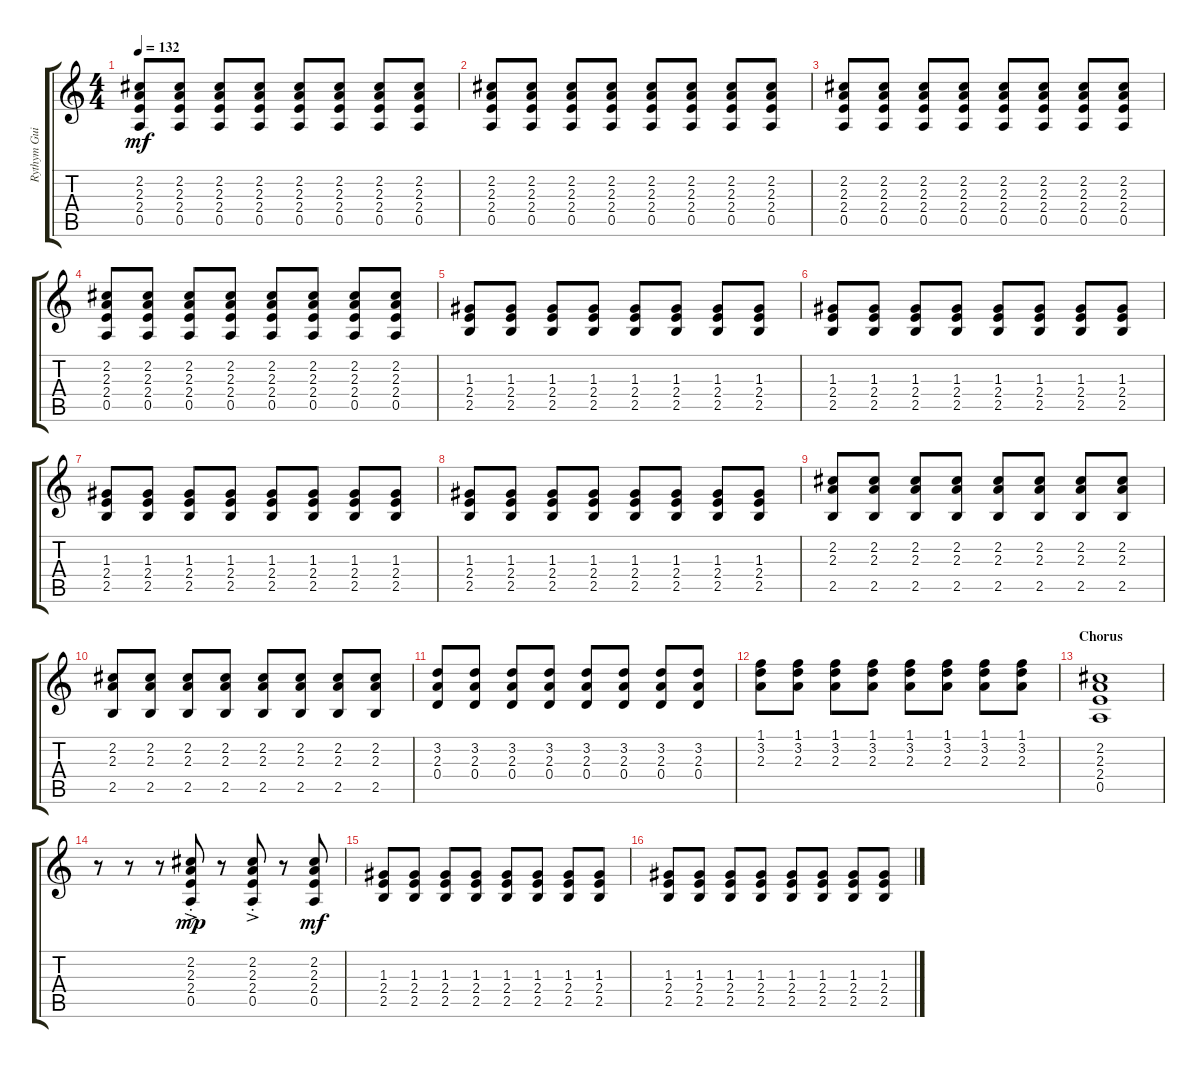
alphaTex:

\track ("Rythym Guitar" "Rythym Gui") {instrument acousticguitarsteel}
\staff {score tabs}
\tuning (E4 B3 G3 D3 A2 E2) {hide}
\ts (4 4)
\tempo 132
\clef g2
\ks c
(2.2 2.3 2.4 0.5).8{dy mf} (2.2 2.3 2.4 0.5).8 (2.2 2.3 2.4 0.5).8 (2.2 2.3 2.4 0.5).8 (2.2 2.3 2.4 0.5).8 (2.2 2.3 2.4 0.5).8 (2.2 2.3 2.4 0.5).8 (2.2 2.3 2.4 0.5).8 |
(2.2 2.3 2.4 0.5).8 (2.2 2.3 2.4 0.5).8 (2.2 2.3 2.4 0.5).8 (2.2 2.3 2.4 0.5).8 (2.2 2.3 2.4 0.5).8 (2.2 2.3 2.4 0.5).8 (2.2 2.3 2.4 0.5).8 (2.2 2.3 2.4 0.5).8 |
(2.2 2.3 2.4 0.5).8 (2.2 2.3 2.4 0.5).8 (2.2 2.3 2.4 0.5).8 (2.2 2.3 2.4 0.5).8 (2.2 2.3 2.4 0.5).8 (2.2 2.3 2.4 0.5).8 (2.2 2.3 2.4 0.5).8 (2.2 2.3 2.4 0.5).8 |
(2.2 2.3 2.4 0.5).8 (2.2 2.3 2.4 0.5).8 (2.2 2.3 2.4 0.5).8 (2.2 2.3 2.4 0.5).8 (2.2 2.3 2.4 0.5).8 (2.2 2.3 2.4 0.5).8 (2.2 2.3 2.4 0.5).8 (2.2 2.3 2.4 0.5).8 |
(1.3 2.4 2.5).8 (1.3 2.4 2.5).8 (1.3 2.4 2.5).8 (1.3 2.4 2.5).8 (1.3 2.4 2.5).8 (1.3 2.4 2.5).8 (1.3 2.4 2.5).8 (1.3 2.4 2.5).8 |
(1.3 2.4 2.5).8 (1.3 2.4 2.5).8 (1.3 2.4 2.5).8 (1.3 2.4 2.5).8 (1.3 2.4 2.5).8 (1.3 2.4 2.5).8 (1.3 2.4 2.5).8 (1.3 2.4 2.5).8 |
(1.3 2.4 2.5).8 (1.3 2.4 2.5).8 (1.3 2.4 2.5).8 (1.3 2.4 2.5).8 (1.3 2.4 2.5).8 (1.3 2.4 2.5).8 (1.3 2.4 2.5).8 (1.3 2.4 2.5).8 |
(1.3 2.4 2.5).8 (1.3 2.4 2.5).8 (1.3 2.4 2.5).8 (1.3 2.4 2.5).8 (1.3 2.4 2.5).8 (1.3 2.4 2.5).8 (1.3 2.4 2.5).8 (1.3 2.4 2.5).8 |
(2.2 2.3 2.5).8 (2.2 2.3 2.5).8 (2.2 2.3 2.5).8 (2.2 2.3 2.5).8 (2.2 2.3 2.5).8 (2.2 2.3 2.5).8 (2.2 2.3 2.5).8 (2.2 2.3 2.5).8 |
(2.2 2.3 2.5).8 (2.2 2.3 2.5).8 (2.2 2.3 2.5).8 (2.2 2.3 2.5).8 (2.2 2.3 2.5).8 (2.2 2.3 2.5).8 (2.2 2.3 2.5).8 (2.2 2.3 2.5).8 |
(3.2 2.3 0.4).8 (3.2 2.3 0.4).8 (3.2 2.3 0.4).8 (3.2 2.3 0.4).8 (3.2 2.3 0.4).8 (3.2 2.3 0.4).8 (3.2 2.3 0.4).8 (3.2 2.3 0.4).8 |
(1.1 3.2 2.3).8 (1.1 3.2 2.3).8 (1.1 3.2 2.3).8 (1.1 3.2 2.3).8 (1.1 3.2 2.3).8 (1.1 3.2 2.3).8 (1.1 3.2 2.3).8 (1.1 3.2 2.3).8 |
\section ("" "Chorus")
(2.2 2.3 2.4 0.5).1 |
r.8 r.8 r.8 (2.2{ac st} 2.3{ac st} 2.4{ac st} 0.5{ac st}).8{dy mp} r.8 (2.2{ac st} 2.3{ac st} 2.4{ac st} 0.5{ac st}).8 r.8 (2.2 2.3 2.4 0.5).8{dy mf} |
(1.3 2.4 2.5).8 (1.3 2.4 2.5).8 (1.3 2.4 2.5).8 (1.3 2.4 2.5).8 (1.3 2.4 2.5).8 (1.3 2.4 2.5).8 (1.3 2.4 2.5).8 (1.3 2.4 2.5).8 |
(1.3 2.4 2.5).8 (1.3 2.4 2.5).8 (1.3 2.4 2.5).8 (1.3 2.4 2.5).8 (1.3 2.4 2.5).8 (1.3 2.4 2.5).8 (1.3 2.4 2.5).8 (1.3 2.4 2.5).8
